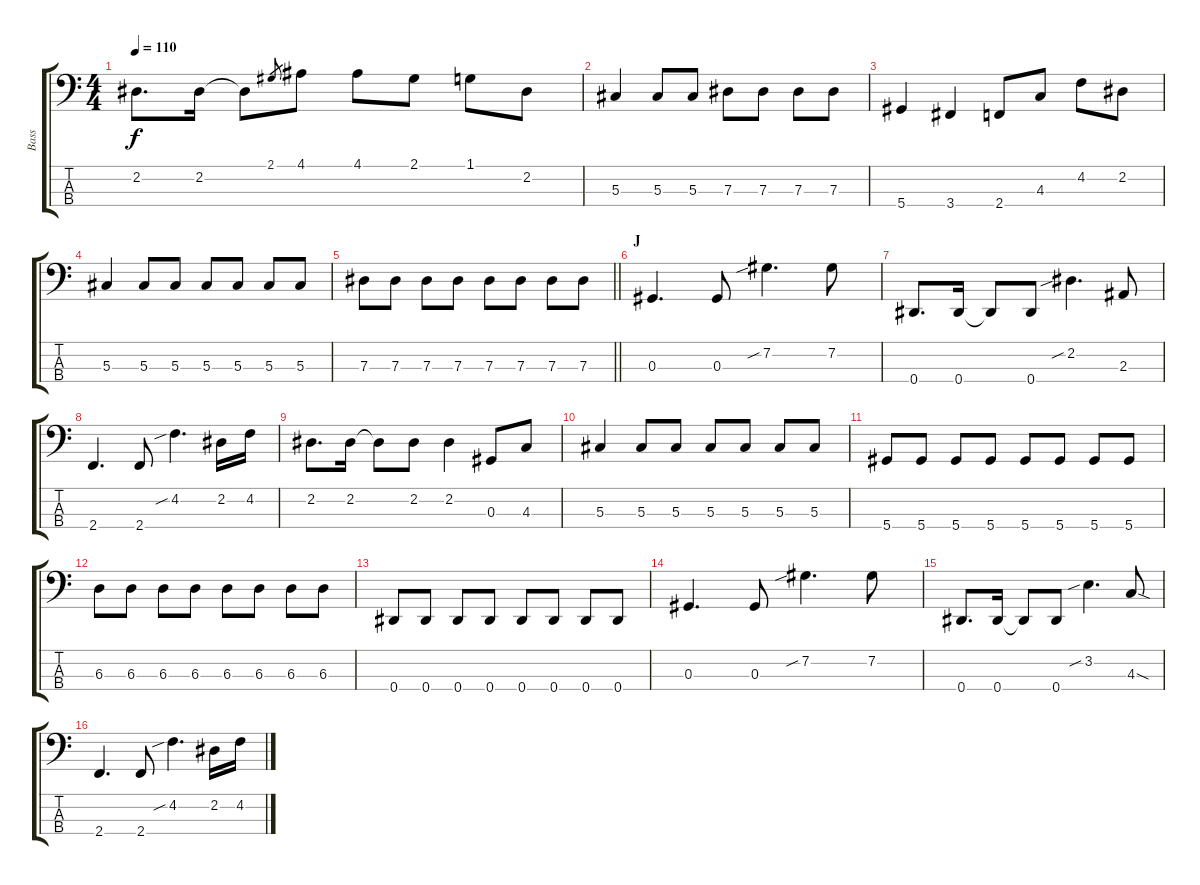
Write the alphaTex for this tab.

\track ("Bass" "Bass") {instrument electricbassfinger}
\staff {score tabs}
\tuning (Gb2 Db2 Ab1 Eb1) {hide}
\ts (4 4)
\tempo 110
\clef f4
\ks c
2.2.8{d dy f} 2.2.16 2.2{t}.8 2.1.8{gr} 4.1.8 4.1.8 2.1.8 1.1.8 2.2.8 |
5.3.4 5.3.8 5.3.8 7.3.8 7.3.8 7.3.8 7.3.8 |
5.4.4 3.4.4 2.4.8 4.3.8 4.2.8 2.2.8 |
5.3.4 5.3.8 5.3.8 5.3.8 5.3.8 5.3.8 5.3.8 |
\barLineRight lightlight
7.3.8 7.3.8 7.3.8 7.3.8 7.3.8 7.3.8 7.3.8 7.3.8 |
\section ("" "J")
0.3.4{d} 0.3.8 7.2{sib}.4{d} 7.2.8 |
0.4.8{d} 0.4.16 0.4{t}.8 0.4.8 2.2{sib}.4{d} 2.3.8 |
2.4.4{d} 2.4.8 4.2{sib}.4{d} 2.2.16 4.2.16 |
2.2.8{d} 2.2.16 2.2{t}.8 2.2.8 2.2.4 0.3.8 4.3.8 |
5.3.4 5.3.8 5.3.8 5.3.8 5.3.8 5.3.8 5.3.8 |
5.4.8 5.4.8 5.4.8 5.4.8 5.4.8 5.4.8 5.4.8 5.4.8 |
6.3.8 6.3.8 6.3.8 6.3.8 6.3.8 6.3.8 6.3.8 6.3.8 |
0.4.8 0.4.8 0.4.8 0.4.8 0.4.8 0.4.8 0.4.8 0.4.8 |
0.3.4{d} 0.3.8 7.2{sib}.4{d} 7.2.8 |
0.4.8{d} 0.4.16 0.4{t}.8 0.4.8 3.2{sib}.4{d} 4.3{sod}.8 |
2.4.4{d} 2.4.8 4.2{sib}.4{d} 2.2.16 4.2.16
